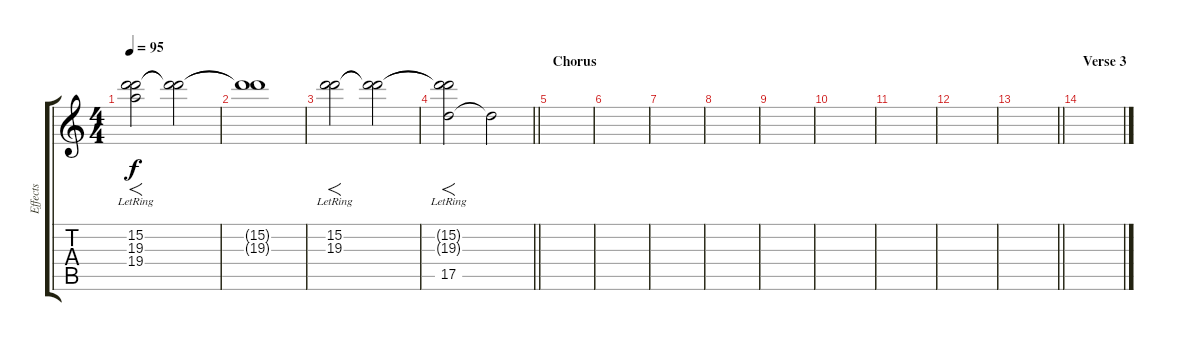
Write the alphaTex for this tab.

\track ("Effects" "Effects") {instrument overdrivenguitar}
\staff {score tabs}
\tuning (E4 B3 G3 D3 A2 E2) {hide}
\ts (4 4)
\tempo 95
\clef g2
\ks c
(15.2{lr} 19.3{lr} 19.4).2{f dy f} (15.2{t} 19.3{t}).2 |
(15.2{t} 19.3{t}).1 |
(15.2{lr} 19.3{lr}).2{f} (15.2{t} 19.3{t}).2 |
\barLineRight lightlight
(15.2{t} 19.3{t} 17.5{lr}).2{f} 17.5{t}.2 |
\section ("" "Chorus")
|
|
|
|
|
|
|
|
\barLineRight lightlight
|
\section ("" "Verse 3")
